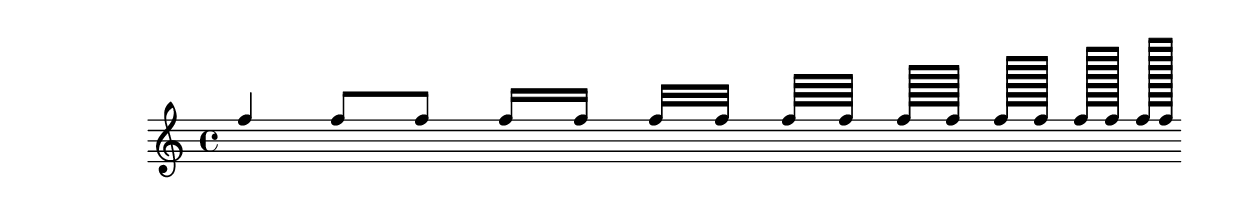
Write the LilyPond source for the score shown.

\version "2.21.0"

\header{
  texidoc="Beams in unnatural direction, have shortened stems, but do not look too short."
}
\layout{ ragged-right = ##t }


\relative c'{
  \stemUp
  f'4  f8[ f]  f16[ f]  f32[ f]  f64[ f]  f128[ f] f256[ f] f512[ f] f1024[ f]
}
